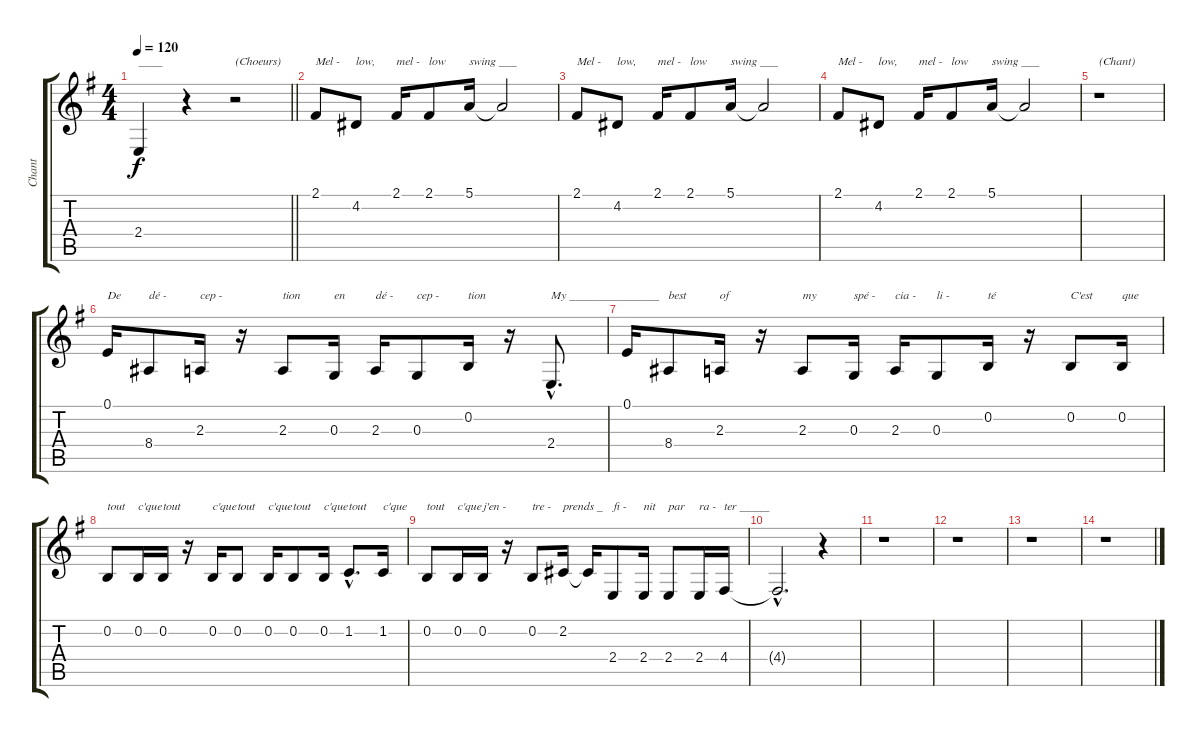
\track ("Chant" "Chant") {instrument acousticgrandpiano}
\staff {score tabs}
\tuning (E4 B3 G3 D3 A2 E2) {hide}
\ts (4 4)
\tempo 120
\clef g2
\barLineRight lightlight
\ks g
2.4{t}.4{txt "____" dy f} r.4 r.2{txt "(Choeurs)"} |
2.1.8{txt "Mel -"} 4.2.8{txt "low,"} 2.1.16{txt "mel -"} 2.1.8{txt "low"} 5.1.16{txt "swing ___"} 5.1{t}.2 |
2.1.8{txt "Mel -"} 4.2.8{txt "low,"} 2.1.16{txt "mel -"} 2.1.8{txt "low"} 5.1.16{txt "swing ___"} 5.1{t}.2 |
2.1.8{txt "Mel -"} 4.2.8{txt "low,"} 2.1.16{txt "mel -"} 2.1.8{txt "low"} 5.1.16{txt "swing ___"} 5.1{t}.2 |
r.1{txt "(Chant)"} |
0.1.16{txt "De"} 8.4.8{txt "dé -"} 2.3.16{txt "cep -"} r.16 2.3.8{txt "tion"} 0.3.16{txt "en"} 2.3.16{txt "dé -"} 0.3.8{txt "cep -"} 0.2.16{txt "tion"} r.16 2.4{hac}.8{d txt "My _______________"} |
0.1.16 8.4.8{txt "best"} 2.3.16{txt "of"} r.16 2.3.8{txt "my"} 0.3.16{txt "spé -"} 2.3.16{txt "cia -"} 0.3.8{txt "li -"} 0.2.16{txt "té"} r.16 0.2.8{txt "C'est"} 0.2.16{txt "que"} |
0.2.8{txt "tout"} 0.2.16{txt "c'que"} 0.2.16{txt "tout"} r.16 0.2.16{txt "c'que"} 0.2.8{txt "tout"} 0.2.16{txt "c'que"} 0.2.8{txt "tout"} 0.2.16{txt "c'que"} 1.2{hac}.8{d txt "tout"} 1.2.16{txt "c'que"} |
0.2.8{txt "tout"} 0.2.16{txt "c'que"} 0.2.16{txt "j'en -"} r.16 0.2.8{txt "tre -"} 2.2.16{txt "prends _"} 2.2{t}.16 2.4.8{txt "fi -"} 2.4.16{txt "nit"} 2.4.8{txt "par"} 2.4.16{txt "ra -"} 4.4.16{txt "ter _____"} |
4.4{hac t}.2{d} r.4 |
r.1 |
r.1 |
r.1 |
r.1
